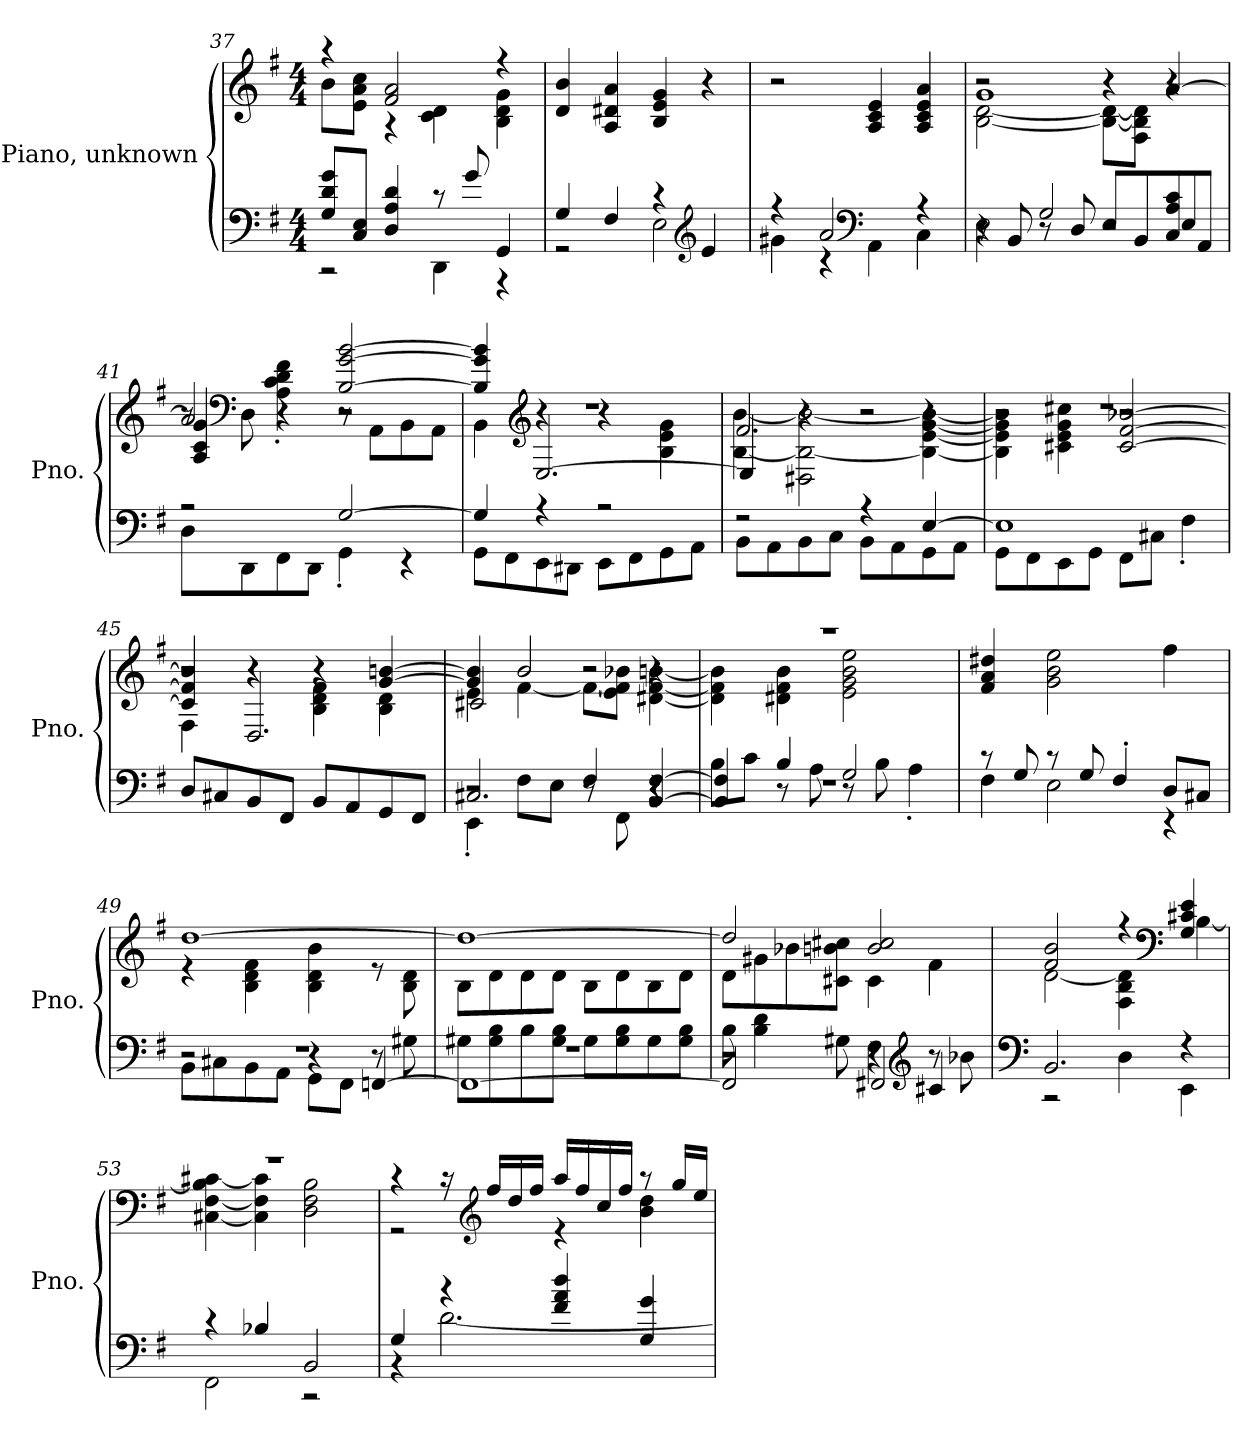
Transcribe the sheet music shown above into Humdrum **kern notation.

**kern	**kern
*part1	*part1
*staff2	*staff1
*I"Piano, unknown	*
*I'Pno.	*
!!LO:LB:g=z
*clefF4	*clefG2
*k[f#]	*k[f#]
*M4/4	*M4/4
=37	=37
*^	*^
8G/ 8d/ 8g/L	2r	4r	8b\L
8C/ 8E/J	.	.	8e\ 8a\ 8cc\J
4D/ 4A/ 4d/	.	2f#/ 2a/	4r
8r	4DD\	.	4c\ 4d\
8g/	.	.	.
4GG/	4r	4r	4B\ 4d\ 4g\
*	*	*v	*v
=38	=38	=38
4G/	2r	4d/ 4b/
4F#/	.	4A/ 4d#X/ 4a/
4r	2E\	4B/ 4e/ 4g/
*clefG2	*	*
4e/	.	4r
=39	=39	=39
4r	4g#X\	2r
2a/	4r	.
*clefF4	*	*
.	4AA\	4A/ 4c/ 4e/
4r	4C\	4A/ 4c/ 4e/ 4a/
=40	=40	=40
*	*^	*^
*	*	*	*	*^
4r	2E\	8r	2r	[2B\ [2d\	1g
.	.	8BB/	.	.	.
2G/	.	8r	.	.	.
.	.	8D/	.	.	.
.	2r	8E/L	4r	8B\_ 8d\_L	.
.	.	8BB/	.	8F#\ 8B\] 8d\]J	.
4C/ 4A/ 4c/	.	8E/	[4a/	4r	.
.	.	8AA/J	.	.	.
*	*v	*v	*	*	*
!!LO:LB:g=z	!!	!!
=41	=41	=41	=41	=41
2r	8D\L	2a/]	8r	4A/ 4c/ 4g/
*	*	*clefF4	*	*
.	8DD\	.	8D\	.
.	8FF#\	.	4A\' 4c\' 4d\' 4f#\'	4r
.	8DD\J	.	.	.
[2G/	4GG'\	2r	8r	[2B/ [2g/ [2b/
.	.	.	8AA\L	.
.	4r	.	8BB\	.
.	.	.	8AA\J	.
=42	=42	=42	=42	=42
4G/]	8GG\L	1r	4BB\	4B/] 4g/] 4b/]
.	8FF#\	.	.	.
*	*	*clefG2	*	*
4r	8EE\	.	4r	[2.E/
.	8DD#X\J	.	.	.
2r	8EE\L	.	4r	.
.	8FF#\	.	.	.
.	8GG\	.	4B\ 4e\ 4g\	.
.	8AA\J	.	.	.
=43	=43	=43	=43	=43
2r	8BB\L	2.f#/	[4B\ [4b\	4E/]
.	8AA\	.	.	.
.	8BB\	.	2D#X\ 2B\_ 2b\_	4r
.	8C\J	.	.	.
4r	8BB\L	.	.	2r
.	8AA\	.	.	.
[4E/	8GG\	4r	4B\_ [4e\ [4g\ 4b\_	.
.	8AA\J	.	.	.
=44	=44	=44	=44	=44
1E]	8GG\L	1r	4B\] 4e\] 4g\] 4b\]	2r
.	8FF#\	.	.	.
.	8EE\	.	4c#X\ 4e\ 4g\ 4cc#X\	.
.	8GG\J	.	.	.
.	8FF#\L	.	2r	[2c#/ [2f#/ [2b-X/
.	8C#X\J	.	.	.
.	4F#'\	.	.	.
*v	*v	*	*	*
!!LO:LB:g=z	!!	!!
=45	=45	=45	=45
8D/L	2r	4F#\	4c#/] 4f#/] 4b-/]
8C#X/	.	.	.
8BB/	.	4r	2.D/
8FF#/J	.	.	.
8BB/L	4r	4B\ 4d\ 4f#\	.
8AA/	.	.	.
8GG/	[4g/ [4bn/	4B\ 4d\	.
8FF#/J	.	.	.
=46	=46	=46	=46
*^	*	*	*
*	*^	*	*	*
2r	4EE'\	2.C#X/	4g/] 4b/]	4e\	2c#X/
.	8F#\L	.	2b/	[4f#\	.
.	8E\J	.	.	.	.
4F#/	8r	.	.	8f#\L_	2r
.	8FF#\	.	.	8e\ 8f#\] 8b-X\J	.
4r	4r	[4BB/ [4F#/	4r	[4d#X\ [4f#\ [4bn\	.
*	*	*	*	*v	*v
=47	=47	=47	=47	=47
1r	8B\L	4BB/] 4F#/]	1r	4d#\] 4f#\] 4b\]
.	8c\J	.	.	.
.	8r	4B/	.	4d#X\ 4f#\ 4b\
.	8A\	.	.	.
.	8r	2G/	.	2e\ 2g\ 2b\ 2ee\
.	8B\	.	.	.
.	4A'\	.	.	.
*	*v	*v	*	*
*	*	*v	*v
=48	=48	=48
8r	4F#\	4f#/ 4a/ 4dd#X/
8G/	.	.
8r	2E\	2g\ 2b\ 2ee\
8G/	.	.
4F#'/	.	.
8D/L	4r	4ff#\
8C#X/J	.	.
!!LO:PB:g=z
=49	=49	=49
*	*^	*^
1r	8BB\L	2r	[1dd	4r
.	8C#X\	.	.	.
.	8BB\	.	.	4B\ 4d\ 4f#\
.	8AA\J	.	.	.
.	8GG\L	4r	.	4B\ 4d\ 4b\
.	8FF#\J	.	.	.
.	8r	[4FFn/	.	8r
.	8G#X\	.	.	8B\ 8d\
=50	=50	=50	=50	=50
1r	8G#X\L	1FF_	1dd_	8B\L
.	8G#\ 8B\	.	.	8d\
.	8B\	.	.	8d\
.	8G#\ 8B\J	.	.	8d\J
.	8G#\L	.	.	8B\L
.	8G#\ 8B\	.	.	8d\
.	8G#\	.	.	8B\
.	8G#\ 8B\J	.	.	8d\J
=51	=51	=51	=51	=51
2r	8B\	2FF/]	2dd/]	8d\L
.	4B\ 4d\	.	.	8g#X\
.	.	.	.	8b-X\
.	8G#X\	.	.	8c#X\ 8bn\ 8cc#X\J
4r	4F#\	2FF#X/	2b/ 2cc#/	4c#\
*clefG2	*	*	*	*
4c#X/	8r	.	.	4f#\
.	8b-X\	.	.	.
*v	*v	*v	*	*
!!LO:LB:g=z	!!
=52	=52	=52
*clefF4	*	*
*^	*	*
2.BB/	2r	2f#/ 2b/	[2d\
.	4D\	4r	4F#\ 4B\ 4d\]
*	*	*clefF4	*
4r	4EE\	4G/ 4c#X/ 4e/	[4B\
=53	=53	=53	=53
4r	2FF#\	1r	[4C#X\ [4F#\ 4B\] [4c#X\
4B-X/	.	.	4C#\] 4F#\] 4c#\]
2BB/	2r	.	2D\ 2F#\ 2B\
=54	=54	=54	=54
4G/	4r	4r	2r
4r	[2.d\	16r	.
*	*	*clefG2	*
.	.	16ff#/LL	.
.	.	16dd/	.
.	.	16ff#/JJ	.
4f#/ 4a/ 4dd/	.	16aa/LL	4r
.	.	16ff#/	.
.	.	16cc/	.
.	.	16ff#/JJ	.
4G/ 4g/	.	8r	4b\ 4dd\
.	.	16gg/LL	.
.	.	16ee/JJ	.
*v	*v	*	*
*	*v	*v
=	=
*-	*-
